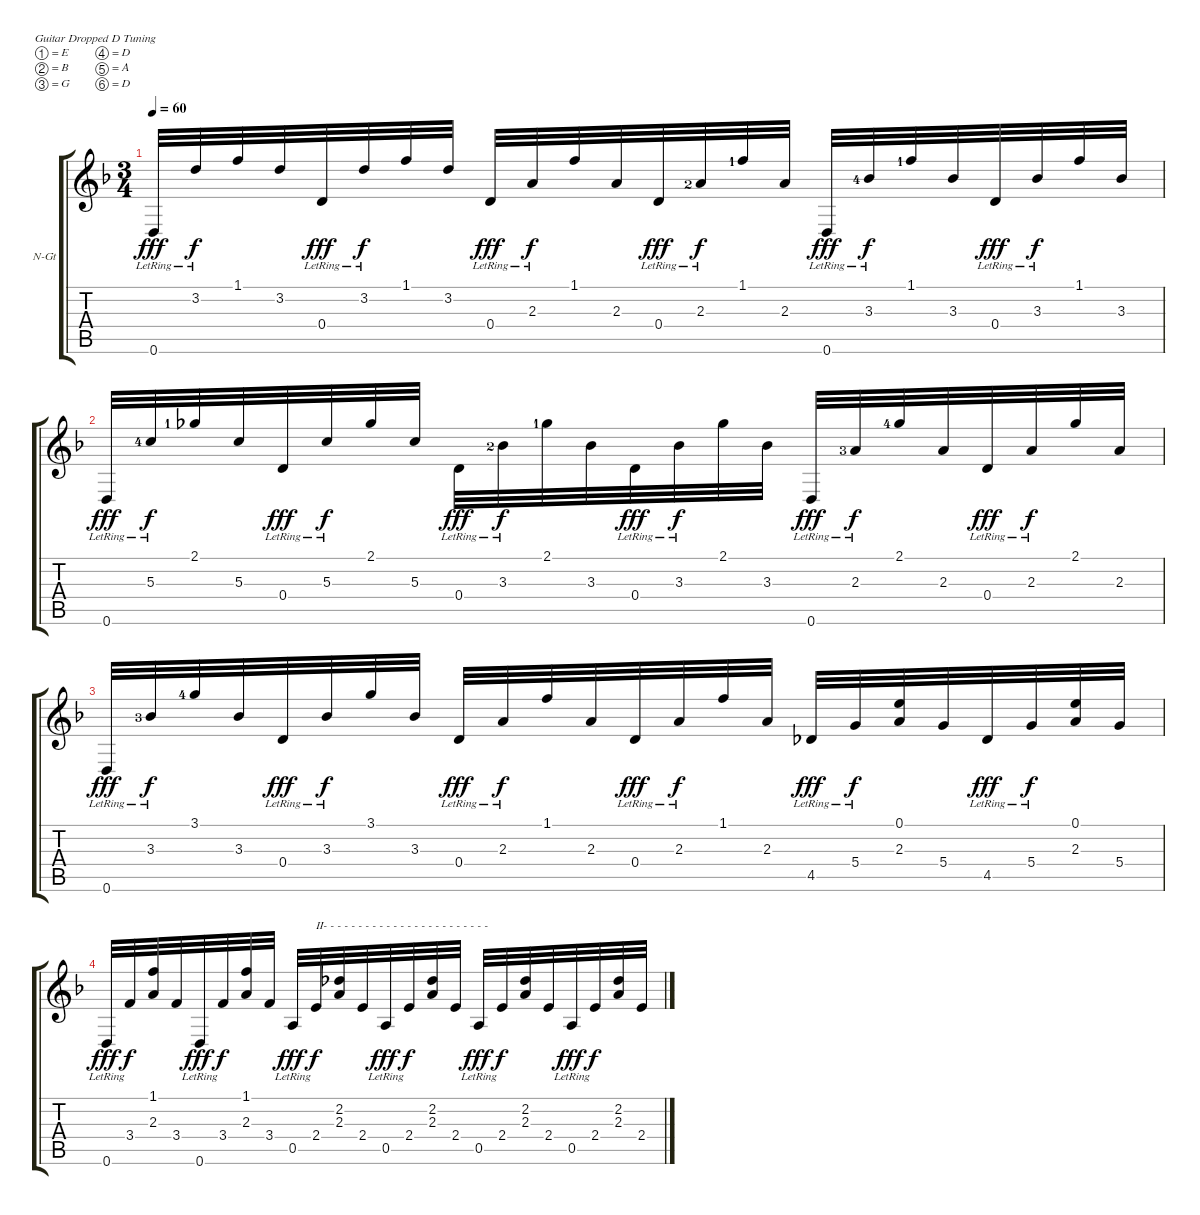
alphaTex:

\bracketExtendMode groupsimilarinstruments
\firstSystemTrackNameOrientation horizontal
\otherSystemsTrackNameOrientation horizontal
\track ("Classical Guitar" "N-Gt") {instrument acousticguitarnylon}
\staff {score tabs}
\tuning (E4 B3 G3 D3 A2 D2)
\ts (3 4)
\tempo 60
\clef g2
\scale
0.435059
\ks dminor
0.6{lr}.32{dy fff} 3.2{lr}.32{dy f} 1.1.32 3.2.32 0.4{lr}.32{dy fff} 3.2{lr}.32{dy f} 1.1.32 3.2.32 0.4{lr}.32{dy fff} 2.3{lr}.32{dy f} 1.1.32 2.3.32 0.4{lr}.32{dy fff} 2.3{lr lf 3}.32{dy f} 1.1{lf 2}.32 2.3.32 0.6{lr}.32{dy fff} 3.3{lr lf 5}.32{dy f} 1.1{lf 2}.32 3.3.32 0.4{lr}.32{dy fff} 3.3{lr}.32{dy f} 1.1.32 3.3.32 |
\scale
0.564941 0.6{lr}.32{dy fff} 5.3{lr lf 5}.32{dy f} 2.1{lf 2}.32 5.3.32 0.4{lr}.32{dy fff} 5.3{lr}.32{dy f} 2.1.32 5.3.32 0.4{lr}.32{dy fff} 3.3{lr lf 3}.32{dy f} 2.1{lf 2}.32 3.3.32 0.4{lr}.32{dy fff} 3.3{lr}.32{dy f} 2.1.32 3.3.32 0.6{lr}.32{dy fff} 2.3{lr lf 4}.32{dy f} 2.1{lf 5}.32 2.3.32 0.4{lr}.32{dy fff} 2.3{lr}.32{dy f} 2.1.32 2.3.32 |
\scale
0.512848 0.6{lr}.32{dy fff} 3.3{lr lf 4}.32{dy f} 3.1{lf 5}.32 3.3.32 0.4{lr}.32{dy fff} 3.3{lr}.32{dy f} 3.1.32 3.3.32 0.4{lr}.32{dy fff} 2.3{lr}.32{dy f} 1.1.32 2.3.32 0.4{lr}.32{dy fff} 2.3{lr}.32{dy f} 1.1.32 2.3.32 4.5{lr}.32{dy fff} 5.4{lr}.32{dy f} (0.1 2.3).32 5.4.32 4.5{lr}.32{dy fff} 5.4{lr}.32{dy f} (0.1 2.3).32 5.4.32 |
\scale
0.487152 0.6{lr}.32{dy fff} 3.4{lr}.32{dy f} (1.1 2.3).32 3.4.32 0.6{lr}.32{dy fff} 3.4{lr}.32{dy f} (1.1 2.3).32 3.4.32 0.5{lr}.32{dy fff} 2.4{lr}.32{txt "II- - - - - - - - - - - - - - - - - - - - - - - -" dy f} (2.2 2.3).32 2.4.32 0.5{lr}.32{dy fff} 2.4{lr}.32{dy f} (2.2 2.3).32 2.4.32 0.5{lr}.32{dy fff} 2.4{lr}.32{dy f} (2.2 2.3).32 2.4.32 0.5{lr}.32{dy fff} 2.4{lr}.32{dy f} (2.2 2.3).32 2.4.32
